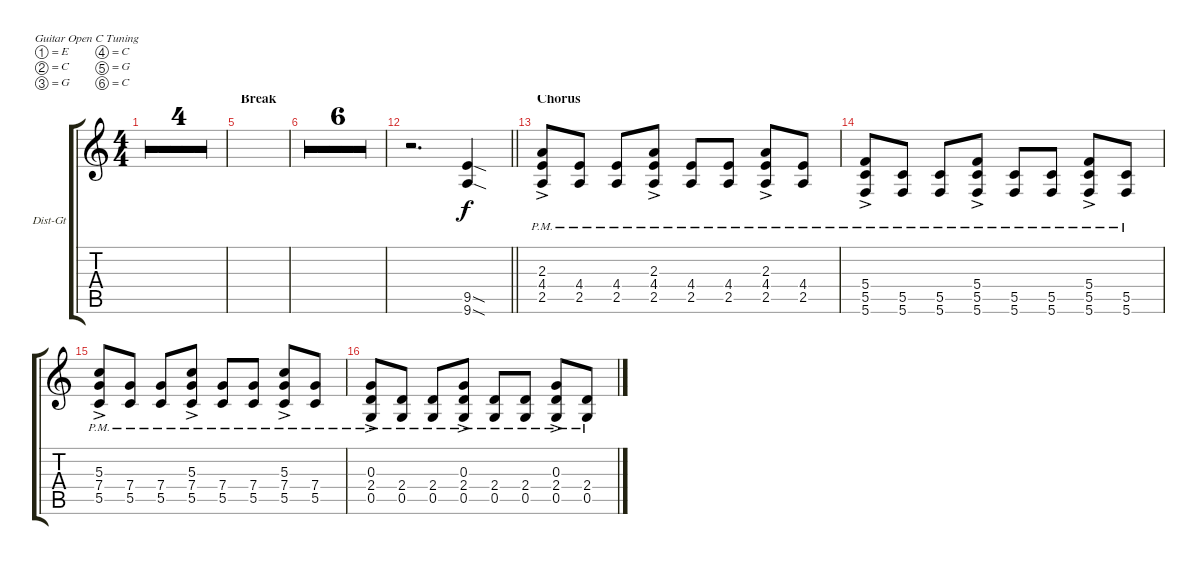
\defaultSystemsLayout 4
\bracketExtendMode groupsimilarinstruments
\firstSystemTrackNameOrientation horizontal
\otherSystemsTrackNameOrientation horizontal
\track ("Distorted Guitar" "Dist-Gt") {multiBarRest instrument distortionguitar}
\staff {score tabs}
\tuning (E4 C4 G3 C3 G2 C2)
\ts (4 4)
\tempo 120
\clef g2
\ks c
|
|
|
\barLineRight lightlight
|
\section ("" "Break")
|
|
|
|
|
|
|
\barLineRight lightlight
r.2{d} (9.6{sod} 9.5{sod}).4 |
\section ("" "Chorus")
(2.5{ac pm} 4.4{ac pm} 2.3{ac pm}).8 (2.5{pm} 4.4{pm}).8 (4.4{pm} 2.5{pm}).8 (2.5{ac pm} 4.4{ac pm} 2.3{ac pm}).8 (2.5{pm} 4.4{pm}).8 (2.5{pm} 4.4{pm}).8 (2.5{ac pm} 4.4{ac pm} 2.3{ac pm}).8 (2.5{pm} 4.4{pm}).8 |
(5.4{ac pm} 5.6{ac pm} 5.5{ac pm}).8 (5.5{pm} 5.6{pm}).8 (5.5{pm} 5.6{pm}).8 (5.4{ac pm} 5.5{ac pm} 5.6{ac pm}).8 (5.5{pm} 5.6{pm}).8 (5.5{pm} 5.6{pm}).8 (5.4{ac pm} 5.5{ac pm} 5.6{ac pm}).8 (5.5{pm} 5.6{pm}).8 |
(5.5{ac pm} 7.4{ac pm} 5.3{ac pm}).8 (7.4{pm} 5.5{pm}).8 (7.4{pm} 5.5{pm}).8 (5.5{ac pm} 7.4{ac pm} 5.3{ac pm}).8 (7.4{pm} 5.5{pm}).8 (7.4{pm} 5.5{pm}).8 (5.5{ac pm} 7.4{ac pm} 5.3{ac pm}).8 (7.4{pm} 5.5{pm}).8 |
(0.5{ac pm} 2.4{ac pm} 0.3{ac pm}).8 (0.5{pm} 2.4{pm}).8 (0.5{pm} 2.4{pm}).8 (0.5{ac pm} 2.4{ac pm} 0.3{ac pm}).8 (0.5{pm} 2.4{pm}).8 (0.5{pm} 2.4{pm}).8 (0.5{ac pm} 2.4{ac pm} 0.3{ac pm}).8 (0.5{pm} 2.4{pm}).8
